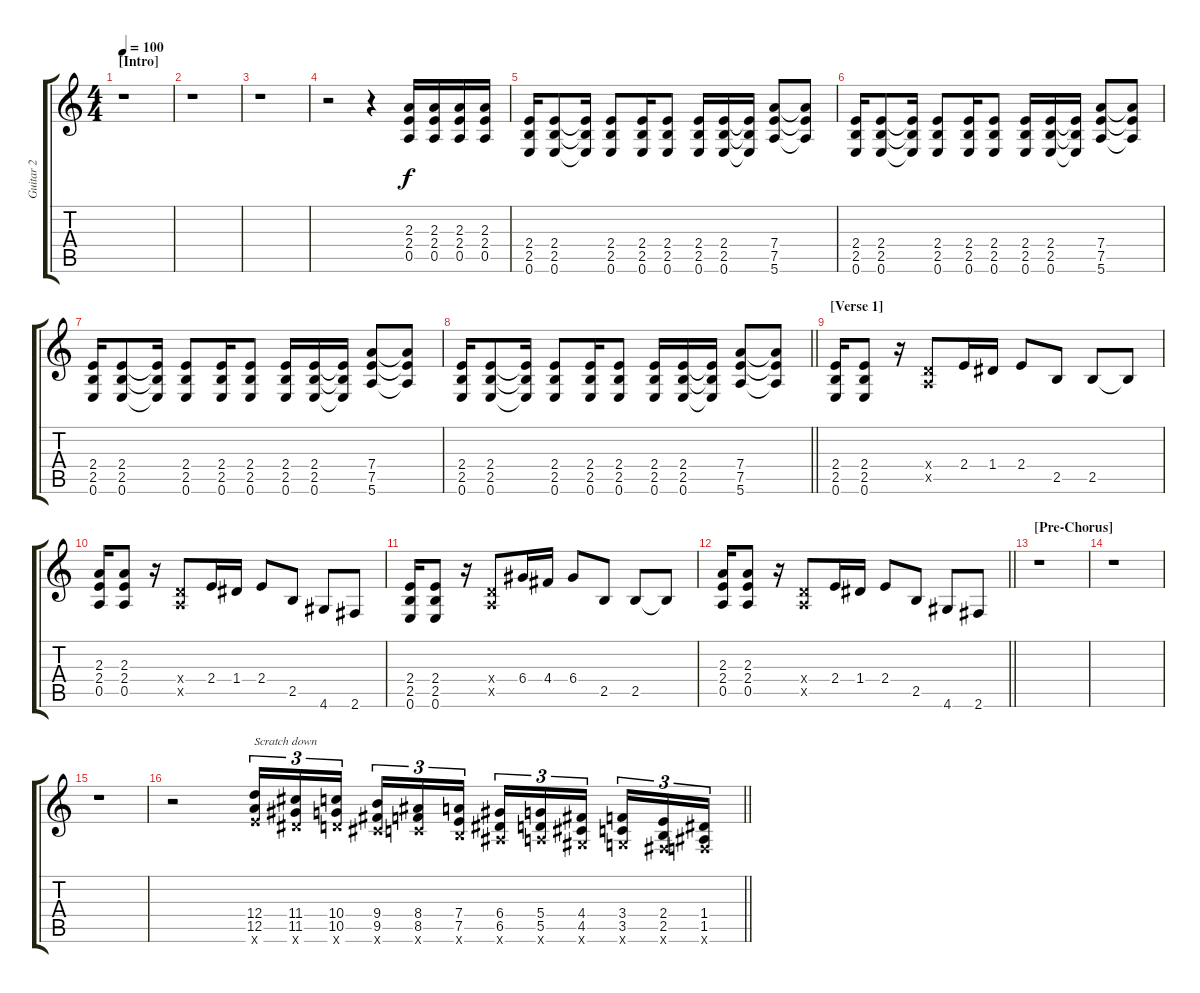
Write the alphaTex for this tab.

\track ("Guitar 2" "Guitar 2") {instrument distortionguitar}
\staff {score tabs}
\tuning (E4 B3 G3 D3 A2 E2) {hide}
\ts (4 4)
\section ("" "[Intro]")
\tempo 100
\clef g2
\ks c
r.1{dy f instrument distortionguitar} |
r.1 |
r.1 |
r.2 r.4 (2.3 2.4 0.5).16 (2.3 2.4 0.5).16 (2.3 2.4 0.5).16 (2.3 2.4 0.5).16 |
(2.4 2.5 0.6).16{volume 12} (2.4 2.5 0.6).8 (2.4{t} 2.5{t} 0.6{t}).16 (2.4 2.5 0.6).8 (2.4 2.5 0.6).16 (2.4 2.5 0.6).8 (2.4 2.5 0.6).16 (2.4 2.5 0.6).16 (2.4{t} 2.5{t} 0.6{t}).16 (7.4 7.5 5.6).8 (7.4{t} 7.5{t} 5.6{t}).8 |
(2.4 2.5 0.6).16 (2.4 2.5 0.6).8 (2.4{t} 2.5{t} 0.6{t}).16 (2.4 2.5 0.6).8 (2.4 2.5 0.6).16 (2.4 2.5 0.6).8 (2.4 2.5 0.6).16 (2.4 2.5 0.6).16 (2.4{t} 2.5{t} 0.6{t}).16 (7.4 7.5 5.6).8 (7.4{t} 7.5{t} 5.6{t}).8 |
(2.4 2.5 0.6).16 (2.4 2.5 0.6).8 (2.4{t} 2.5{t} 0.6{t}).16 (2.4 2.5 0.6).8 (2.4 2.5 0.6).16 (2.4 2.5 0.6).8 (2.4 2.5 0.6).16 (2.4 2.5 0.6).16 (2.4{t} 2.5{t} 0.6{t}).16 (7.4 7.5 5.6).8 (7.4{t} 7.5{t} 5.6{t}).8 |
\barLineRight lightlight
(2.4 2.5 0.6).16 (2.4 2.5 0.6).8 (2.4{t} 2.5{t} 0.6{t}).16 (2.4 2.5 0.6).8 (2.4 2.5 0.6).16 (2.4 2.5 0.6).8 (2.4 2.5 0.6).16 (2.4 2.5 0.6).16 (2.4{t} 2.5{t} 0.6{t}).16 (7.4 7.5 5.6).8 (7.4{t} 7.5{t} 5.6{t}).8 |
\section ("" "[Verse 1]")
(2.4 2.5 0.6).16 (2.4 2.5 0.6).8 r.16 (0.4{x} 0.5{x}).8 2.4.16 1.4.16 2.4.8 2.5.8 2.5.8 2.5{t}.8 |
(2.3 2.4 0.5).16 (2.3 2.4 0.5).8 r.16 (0.4{x} 0.5{x}).8 2.4.16 1.4.16 2.4.8 2.5.8 4.6.8 2.6.8 |
(2.4 2.5 0.6).16 (2.4 2.5 0.6).8 r.16 (0.4{x} 0.5{x}).8{volume 16} 6.4.16 4.4.16 6.4.8 2.5.8{volume 10} 2.5.8 2.5{t}.8 |
\barLineRight lightlight
(2.3 2.4 0.5).16 (2.3 2.4 0.5).8 r.16 (0.4{x} 0.5{x}).8 2.4.16 1.4.16 2.4.8 2.5.8 4.6.8 2.6.8 |
\section ("" "[Pre-Chorus]")
r.1 |
r.1 |
r.1 |
\barLineRight lightlight
r.2 (12.4 12.5 12.6{x}).16{tu (3 2) txt "Scratch down" volume 16 instrument guitarfretnoise} (11.4 11.5 11.6{x}).16{tu (3 2)} (10.4 10.5 10.6{x}).16{tu (3 2)} (9.4 9.5 9.6{x}).16{tu (3 2)} (8.4 8.5 8.6{x}).16{tu (3 2)} (7.4 7.5 7.6{x}).16{tu (3 2)} (6.4 6.5 6.6{x}).16{tu (3 2)} (5.4 5.5 5.6{x}).16{tu (3 2)} (4.4 4.5 4.6{x}).16{tu (3 2)} (3.4 3.5 3.6{x}).16{tu (3 2)} (2.4 2.5 2.6{x}).16{tu (3 2)} (1.4 1.5 1.6{x}).16{tu (3 2)}
